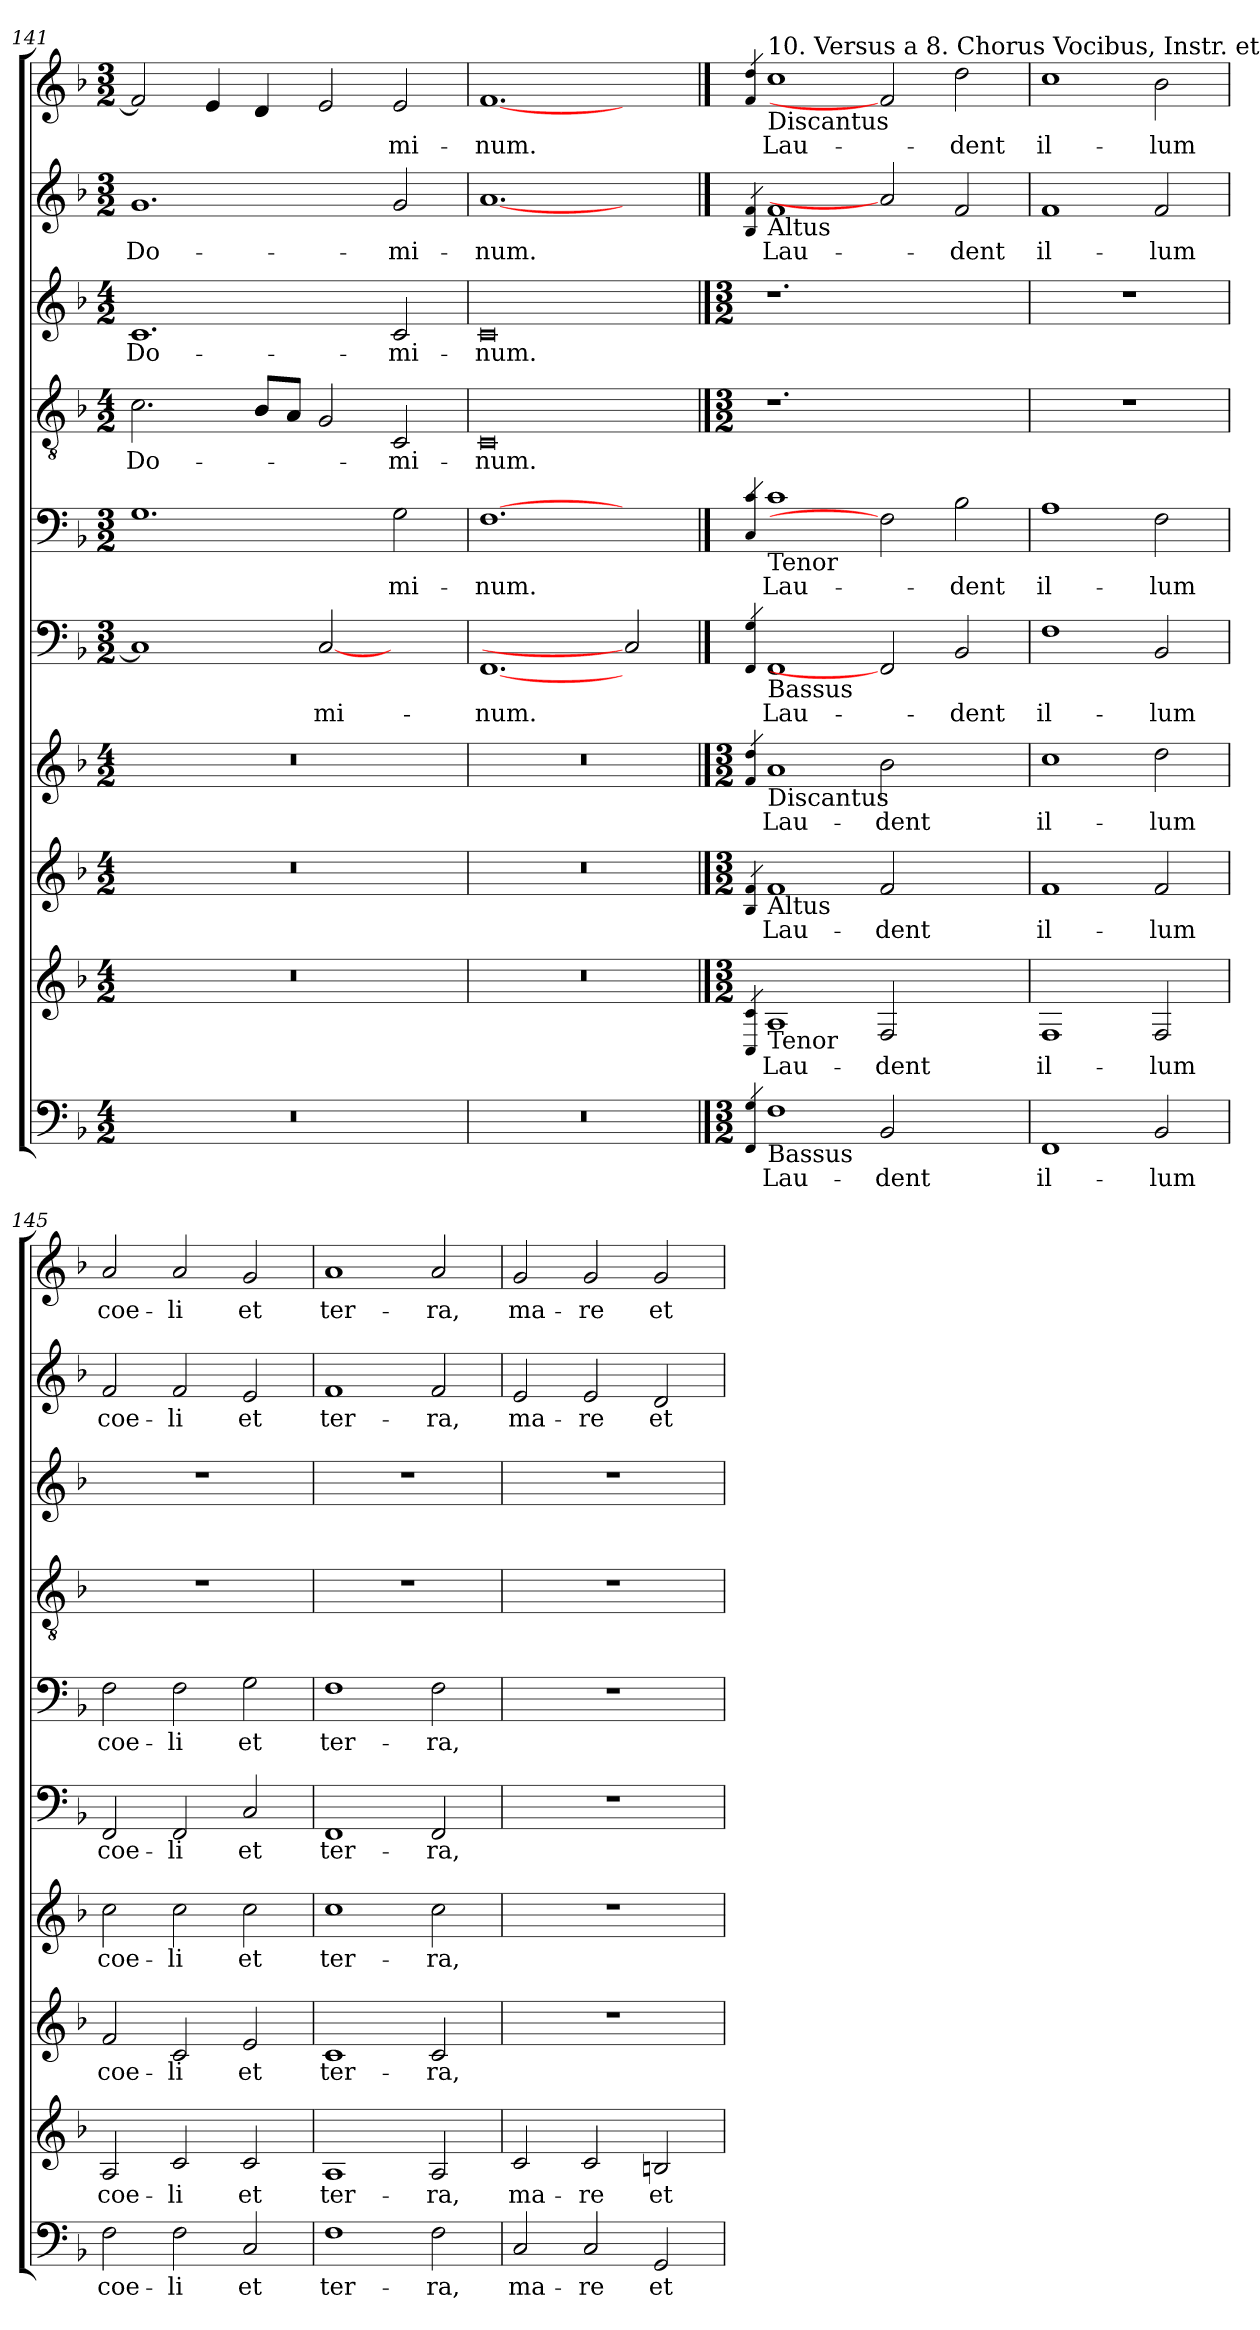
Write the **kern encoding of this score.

**kern	**text	**kern	**text	**kern	**text	**kern	**text	**kern	**text	**kern	**text	**kern	**text	**kern	**text	**kern	**text	**kern	**text
*part10	*part10	*part9	*part9	*part8	*part8	*part7	*part7	*part6	*part6	*part5	*part5	*part4	*part4	*part3	*part3	*part2	*part2	*part1	*part1
*staff10	*staff10	*staff9	*staff9	*staff8	*staff8	*staff7	*staff7	*staff6	*staff6	*staff5	*staff5	*staff4	*staff4	*staff3	*staff3	*staff2	*staff2	*staff1	*staff1
*clefF4	*	*clefG2	*	*clefG2	*	*clefG2	*	*clefF4	*	*clefF4	*	*clefGv2	*	*clefG2	*	*clefG2	*	*clefG2	*
*k[b-]	*	*k[b-]	*	*k[b-]	*	*k[b-]	*	*k[b-]	*	*k[b-]	*	*k[b-]	*	*k[b-]	*	*k[b-]	*	*k[b-]	*
*F:	*	*F:	*	*F:	*	*F:	*	*F:	*	*F:	*	*F:	*	*F:	*	*F:	*	*F:	*
*M4/2	*	*M4/2	*	*M4/2	*	*M4/2	*	*M3/2	*	*M3/2	*	*M4/2	*	*M4/2	*	*M3/2	*	*M3/2	*
=141	=141	=141	=141	=141	=141	=141	=141	=141	=141	=141	=141	=141	=141	=141	=141	=141	=141	=141	=141
!	!	!	!	!	!	!	!	!	!	!	!	!	!LO:LY:b	!	!LO:LY:b	!	!LO:LY:b	!	!
0r	.	0r	.	0r	.	0r	.	1C]	.	1.G	.	2.c\	Do-	1.c	Do-	1.g	Do-	2f/]	.
.	.	.	.	.	.	.	.	.	.	.	.	.	.	.	.	.	.	4e/	.
.	.	.	.	.	.	.	.	.	.	.	.	8B-/L	.	.	.	.	.	4d/	.
.	.	.	.	.	.	.	.	.	.	.	.	8A/J	.	.	.	.	.	.	.
!	!	!	!	!	!	!	!	!	!LO:LY:b	!	!	!	!	!	!	!	!	!	!
.	.	.	.	.	.	.	.	[2C	-mi-	.	.	2G/	.	.	.	.	.	2e/	.
!	!	!	!	!	!	!	!	!	!	!	!LO:LY:b	!	!LO:LY:b	!	!LO:LY:b	!	!LO:LY:b	!	!LO:LY:b
.	.	.	.	.	.	.	.	2ryy	.	2G\	mi-	2C/	-mi-	2c/	-mi-	2g/	-mi-	2e/	mi-
=142	=142	=142	=142	=142	=142	=142	=142	=142	=142	=142	=142	=142	=142	=142	=142	=142	=142	=142	=142
!	!	!	!	!	!	!	!	!	!LO:LY:b	!	!LO:LY:b	!	!LO:LY:b	!	!LO:LY:b	!	!LO:LY:b	!	!LO:LY:b
0r	.	0r	.	0r	.	0r	.	[1.FF	-num.	[1.F	-num.	0C	-num.	0c	-num.	[1.a	-num.	[1.f	-num.
.	.	.	.	.	.	.	.	2C]	.	2ryy	.	.	.	.	.	2ryy	.	2ryy	.
!!LO:PB:g=z
==143	==143	==143	==143	==143	==143	==143	==143	==143	==143	==143	==143	==143	==143	==143	==143	==143	==143	==143	==143
*M3/2	*	*M3/2	*	*M3/2	*	*M3/2	*	*	*	*	*	*M3/2	*	*M3/2	*	*	*	*	*
!	!	!	!	!	!	!	!	!	!	!	!	!	!	!	!	!	!	!LO:N:n=1:head=solid	!
!	!	!	!	!	!	!	!	!	!	!	!	!	!	!	!	!LO:N:n=1:head=solid	!	!LO:N:n=2:head=solid	!
!	!	!	!	!	!	!	!	!	!	!LO:N:n=1:head=solid	!	!	!	!	!	!LO:N:n=2:head=solid	!	!	!
!	!	!	!	!	!	!	!	!LO:N:n=1:head=solid	!	!LO:N:n=2:head=solid	!	!	!	!	!	!	!	!	!
!	!	!	!	!	!	!LO:N:n=1:head=solid	!	!LO:N:n=2:head=solid	!	!	!	!	!	!	!	!	!	!	!
!	!	!	!	!LO:N:n=1:head=solid	!	!LO:N:n=2:head=solid	!	!	!	!	!	!	!	!	!	!	!	!	!
!	!	!LO:N:n=1:head=solid	!	!LO:N:n=2:head=solid	!	!	!	!	!	!	!	!	!	!	!	!	!	!	!
!LO:N:n=1:head=solid	!	!LO:N:n=2:head=solid	!	!	!	!	!	!	!	!	!	!	!	!	!	!	!	!	!
!LO:N:n=2:head=solid	!	!	!	!	!	!	!	!	!	!	!	!	!	!	!	!	!	!	!
4qFF/ 4qG/	.	4qC/ 4qc/	.	4qB-/ 4qf/	.	4qf/ 4qdd/	.	4qFF/ 4qG/	.	4qC/ 4qc/	.	.	.	.	.	4qB-/ 4qf/	.	4qf/ 4qdd/	.
!	!	!	!	!	!	!	!	!	!	!	!	!	!	!	!	!	!	!LO:TX:b:t=Discantus	!
!	!	!	!	!	!	!	!	!	!	!	!	!	!	!	!	!	!	!LO:TX:a:t=10. Versus a 8. Chorus Vocibus, Instr. et Organo	!
!	!	!	!	!	!	!	!	!	!	!	!	!	!	!	!	!LO:TX:b:t=Altus	!	!	!
!	!	!	!	!	!	!	!	!	!	!LO:TX:b:t=Tenor	!	!	!	!	!	!	!	!	!
!	!	!	!	!	!	!	!	!LO:TX:b:t=Bassus	!	!	!	!	!	!	!	!	!	!	!
!	!	!	!	!	!	!LO:TX:b:t=Discantus	!	!	!	!	!	!	!	!	!	!	!	!	!
!	!	!	!	!LO:TX:b:t=Altus	!	!	!	!	!	!	!	!	!	!	!	!	!	!	!
!	!	!LO:TX:b:t=Tenor	!	!	!	!	!	!	!	!	!	!	!	!	!	!	!	!	!
!LO:TX:b:t=Bassus	!	!	!	!	!	!	!	!	!	!	!	!	!	!	!	!	!	!	!
!	!LO:LY:b	!	!LO:LY:b	!	!LO:LY:b	!	!LO:LY:b	!	!LO:LY:b	!	!LO:LY:b	!	!	!	!	!	!LO:LY:b	!	!LO:LY:b
1F	Lau-	1A	Lau-	1f	Lau-	1a	Lau-	1FF	Lau-	1c	Lau-	1.r	.	1.r	.	1f	Lau-	1cc	Lau-
!	!LO:LY:b	!	!LO:LY:b	!	!LO:LY:b	!	!LO:LY:b	!	!	!	!	!	!	!	!	!	!	!	!
2BB-/	-dent	2F/	-dent	2f/	-dent	2b-\	-dent	2FF]	.	2F]	.	.	.	.	.	2a]	.	2f]	.
!	!	!	!	!	!	!	!	!	!LO:LY:b	!	!LO:LY:b	!	!	!	!	!	!LO:LY:b	!	!LO:LY:b
2ryy	.	2ryy	.	2ryy	.	2ryy	.	2BB-/	-dent	2B-\	-dent	2ryy	.	2ryy	.	2f/	-dent	2dd\	-dent
=144	=144	=144	=144	=144	=144	=144	=144	=144	=144	=144	=144	=144	=144	=144	=144	=144	=144	=144	=144
!	!LO:LY:b	!	!LO:LY:b	!	!LO:LY:b	!	!LO:LY:b	!	!LO:LY:b	!	!LO:LY:b	!	!	!	!	!	!LO:LY:b	!	!LO:LY:b
1FF	il-	1F	il-	1f	il-	1cc	il-	1F	il-	1A	il-	1.r	.	1.r	.	1f	il-	1cc	il-
!	!LO:LY:b	!	!LO:LY:b	!	!LO:LY:b	!	!LO:LY:b	!	!LO:LY:b	!	!LO:LY:b	!	!	!	!	!	!LO:LY:b	!	!LO:LY:b
2BB-/	-lum	2F/	-lum	2f/	-lum	2dd\	-lum	2BB-/	-lum	2F\	-lum	.	.	.	.	2f/	-lum	2b-\	-lum
=145	=145	=145	=145	=145	=145	=145	=145	=145	=145	=145	=145	=145	=145	=145	=145	=145	=145	=145	=145
!	!LO:LY:b	!	!LO:LY:b	!	!LO:LY:b	!	!LO:LY:b	!	!LO:LY:b	!	!LO:LY:b	!	!	!	!	!	!LO:LY:b	!	!LO:LY:b
2F\	coe-	2A/	coe-	2f/	coe-	2cc\	coe-	2FF/	coe-	2F\	coe-	1.r	.	1.r	.	2f/	coe-	2a/	coe-
!	!LO:LY:b	!	!LO:LY:b	!	!LO:LY:b	!	!LO:LY:b	!	!LO:LY:b	!	!LO:LY:b	!	!	!	!	!	!LO:LY:b	!	!LO:LY:b
2F\	-li	2c/	-li	2c/	-li	2cc\	-li	2FF/	-li	2F\	-li	.	.	.	.	2f/	-li	2a/	-li
!	!LO:LY:b	!	!LO:LY:b	!	!LO:LY:b	!	!LO:LY:b	!	!LO:LY:b	!	!LO:LY:b	!	!	!	!	!	!LO:LY:b	!	!LO:LY:b
2C/	et	2c/	et	2e/	et	2cc\	et	2C/	et	2G\	et	.	.	.	.	2e/	et	2g/	et
=146	=146	=146	=146	=146	=146	=146	=146	=146	=146	=146	=146	=146	=146	=146	=146	=146	=146	=146	=146
!	!LO:LY:b	!	!LO:LY:b	!	!LO:LY:b	!	!LO:LY:b	!	!LO:LY:b	!	!LO:LY:b	!	!	!	!	!	!LO:LY:b	!	!LO:LY:b
1F	ter-	1A	ter-	1c	ter-	1cc	ter-	1FF	ter-	1F	ter-	1.r	.	1.r	.	1f	ter-	1a	ter-
!	!LO:LY:b	!	!LO:LY:b	!	!LO:LY:b	!	!LO:LY:b	!	!LO:LY:b	!	!LO:LY:b	!	!	!	!	!	!LO:LY:b	!	!LO:LY:b
2F\	-ra,	2A/	-ra,	2c/	-ra,	2cc\	-ra,	2FF/	-ra,	2F\	-ra,	.	.	.	.	2f/	-ra,	2a/	-ra,
=147	=147	=147	=147	=147	=147	=147	=147	=147	=147	=147	=147	=147	=147	=147	=147	=147	=147	=147	=147
!	!LO:LY:b	!	!LO:LY:b	!	!	!	!	!	!	!	!	!	!	!	!	!	!LO:LY:b	!	!LO:LY:b
2C/	ma-	2c/	ma-	1.r	.	1.r	.	1.r	.	1.r	.	1.r	.	1.r	.	2e/	ma-	2g/	ma-
!	!LO:LY:b	!	!LO:LY:b	!	!	!	!	!	!	!	!	!	!	!	!	!	!LO:LY:b	!	!LO:LY:b
2C/	-re	2c/	-re	.	.	.	.	.	.	.	.	.	.	.	.	2e/	-re	2g/	-re
!	!LO:LY:b	!	!LO:LY:b	!	!	!	!	!	!	!	!	!	!	!	!	!	!LO:LY:b	!	!LO:LY:b
2GG/	et	2Bn/	et	.	.	.	.	.	.	.	.	.	.	.	.	2d/	et	2g/	et
=	=	=	=	=	=	=	=	=	=	=	=	=	=	=	=	=	=	=	=
*-	*-	*-	*-	*-	*-	*-	*-	*-	*-	*-	*-	*-	*-	*-	*-	*-	*-	*-	*-
